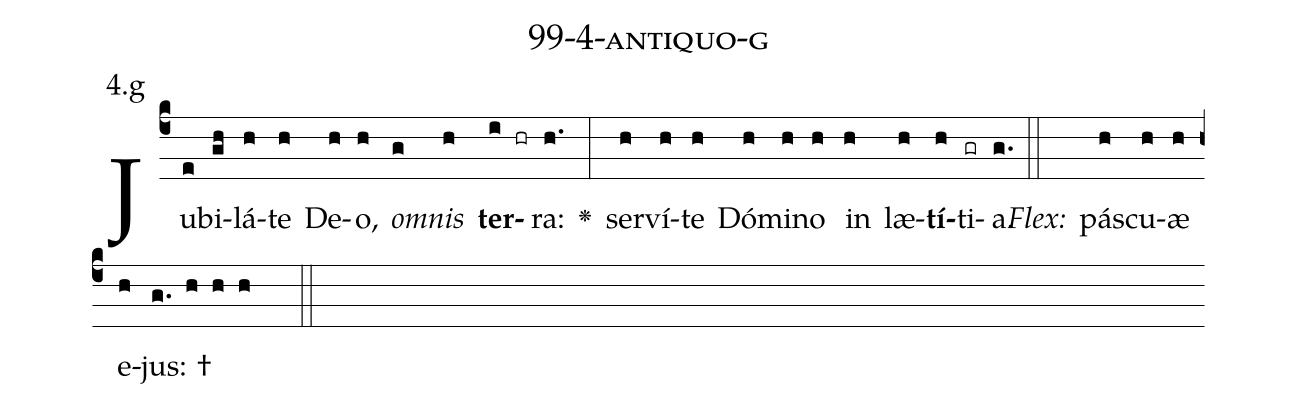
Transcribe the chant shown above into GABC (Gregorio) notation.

name: 99-4-antiquo-g;
annotation: 4.g;
%%
(c4)Ju(e)bi(gh)lá(h)te(h) De(h)o,(h) <i>om</i>(g)<i>nis</i>(h) <b>ter</b>(i hr)ra:(h.) <v>\greheightstar</v>(:) ser(h)ví(h)te(h) Dó(h)mi(h)no(h) in(h) læ(h)<b>tí</b>(h)ti(gr)a.(g.) (::)
<i>Flex:</i>()  pás(h)cu(h)æ(h) e(h)jus: †(g. h h h  ::)

%E(h) u(h) o(h) u(h) a(h) e.(g.) (::)
